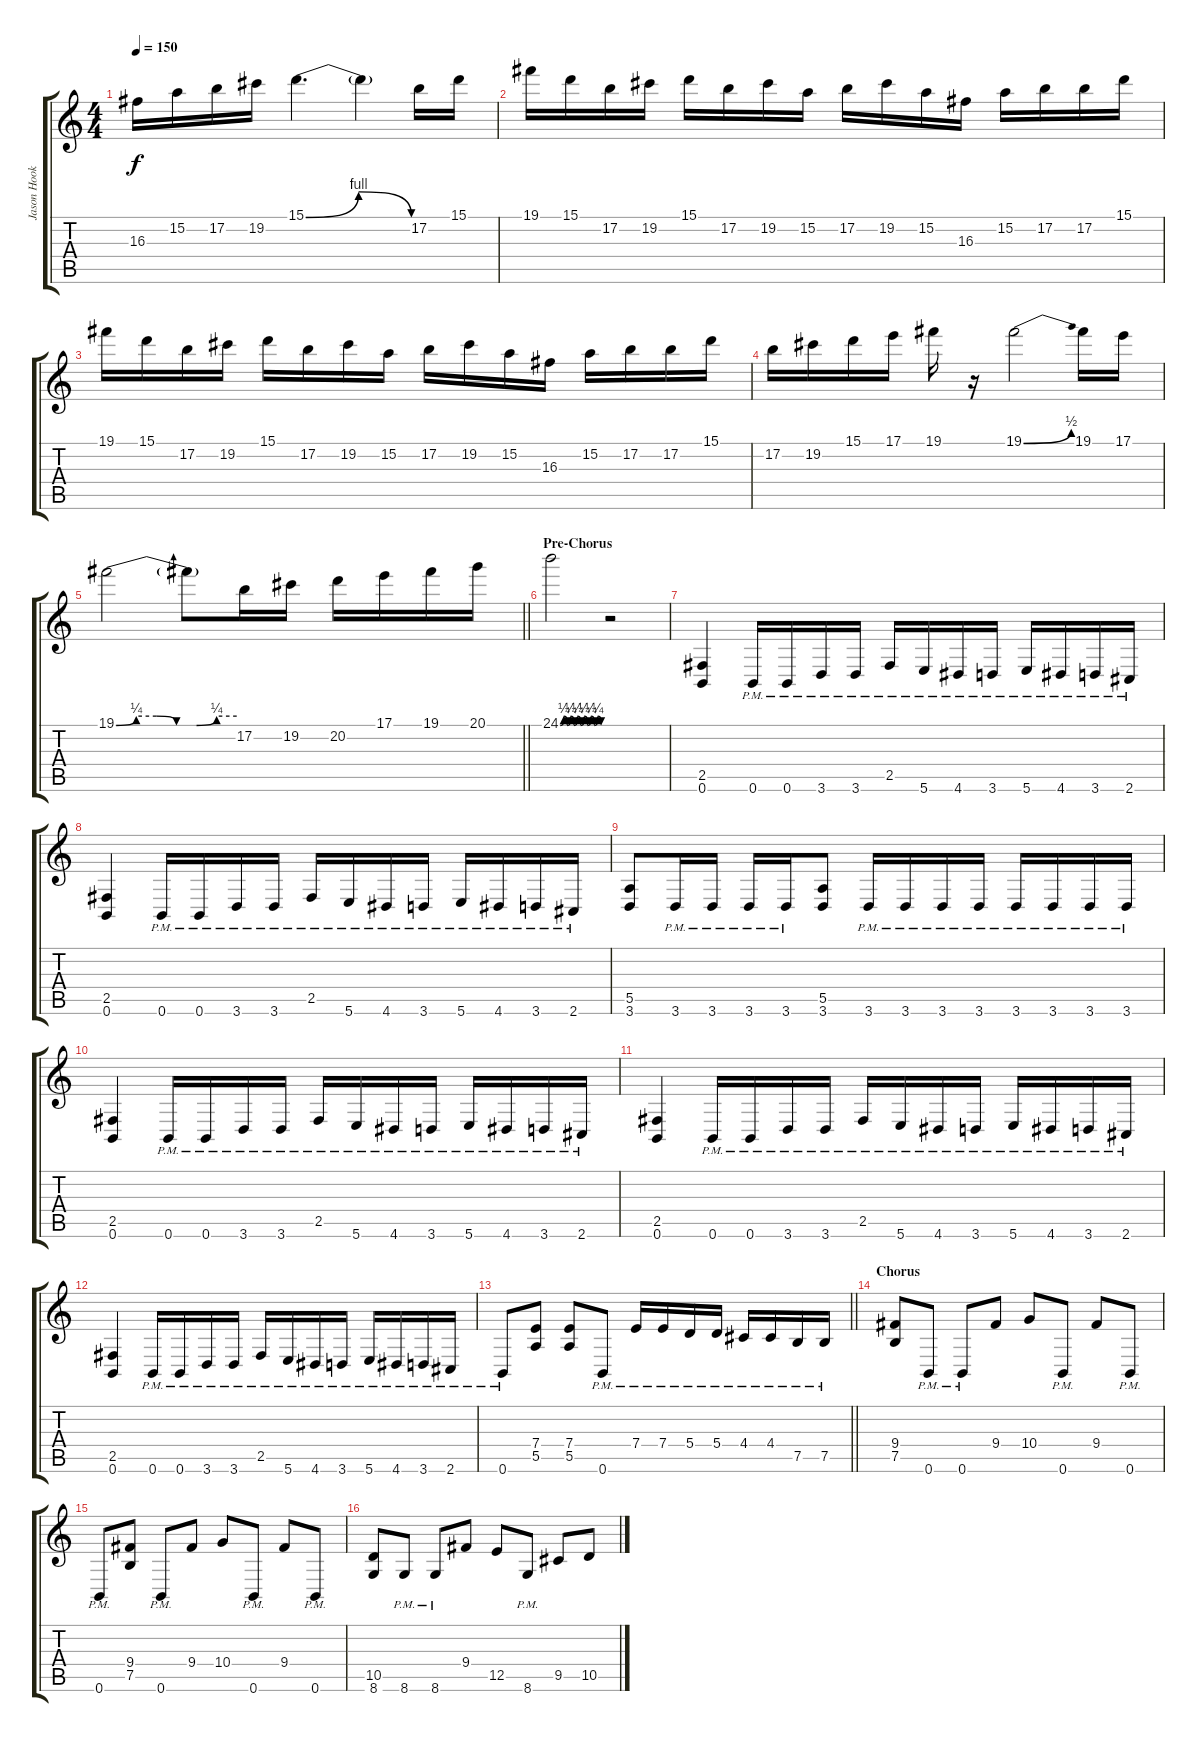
\track ("Jason Hook" "Jason Hook") {instrument distortionguitar}
\staff {score tabs}
\tuning (B3 Gb3 D3 A2 E2 B1) {hide}
\ts (4 4)
\tempo 150
\clef g2
\ks c
16.3.16{dy f} 15.2.16 17.2.16 19.2.16 15.1{be (bendrelease 0 0 10 4 50 4 60 0)}.4{d} 15.1{t}.4 17.2.16 15.1.16 |
19.1.16 15.1.16 17.2.16 19.2.16 15.1.16 17.2.16 19.2.16 15.2.16 17.2.16 19.2.16 15.2.16 16.3.16 15.2.16 17.2.16 17.2.16 15.1.16 |
19.1.16 15.1.16 17.2.16 19.2.16 15.1.16 17.2.16 19.2.16 15.2.16 17.2.16 19.2.16 15.2.16 16.3.16 15.2.16 17.2.16 17.2.16 15.1.16 |
17.2.16 19.2.16 15.1.16 17.1.16 19.1.16 r.16 19.1{be (bend 0 0 60 2)}.2 19.1.16 17.1.16 |
\barLineRight lightlight
19.1{be (custom 0 0 10 1 20 1 30 0 40 0 50 1 60 1)}.2 19.1{t}.8 17.2.16 19.2.16 20.2.16 17.1.16 19.1.16 20.1.16 |
\section ("" "Pre-Chorus")
24.1{be (custom 0 0 5 1 10 0 15 1 20 0 25 1 30 0 35 1 40 0 45 1 50 0 55 1 60 0)}.2 r.2 |
(2.5 0.6).4 0.6{pm}.16 0.6{pm}.16 3.6{pm}.16 3.6{pm}.16 2.5{pm}.16 5.6{pm}.16 4.6{pm}.16 3.6{pm}.16 5.6{pm}.16 4.6{pm}.16 3.6{pm}.16 2.6{pm}.16 |
(2.5 0.6).4 0.6{pm}.16 0.6{pm}.16 3.6{pm}.16 3.6{pm}.16 2.5{pm}.16 5.6{pm}.16 4.6{pm}.16 3.6{pm}.16 5.6{pm}.16 4.6{pm}.16 3.6{pm}.16 2.6{pm}.16 |
(5.5 3.6).8 3.6{pm}.16 3.6{pm}.16 3.6{pm}.16 3.6{pm}.16 (5.5 3.6).8 3.6{pm}.16 3.6{pm}.16 3.6{pm}.16 3.6{pm}.16 3.6{pm}.16 3.6{pm}.16 3.6{pm}.16 3.6{pm}.16 |
(2.5 0.6).4 0.6{pm}.16 0.6{pm}.16 3.6{pm}.16 3.6{pm}.16 2.5{pm}.16 5.6{pm}.16 4.6{pm}.16 3.6{pm}.16 5.6{pm}.16 4.6{pm}.16 3.6{pm}.16 2.6{pm}.16 |
(2.5 0.6).4 0.6{pm}.16 0.6{pm}.16 3.6{pm}.16 3.6{pm}.16 2.5{pm}.16 5.6{pm}.16 4.6{pm}.16 3.6{pm}.16 5.6{pm}.16 4.6{pm}.16 3.6{pm}.16 2.6{pm}.16 |
(2.5 0.6).4 0.6{pm}.16 0.6{pm}.16 3.6{pm}.16 3.6{pm}.16 2.5{pm}.16 5.6{pm}.16 4.6{pm}.16 3.6{pm}.16 5.6{pm}.16 4.6{pm}.16 3.6{pm}.16 2.6{pm}.16 |
\barLineRight lightlight
0.6{pm}.8 (7.4 5.5).8 (7.4 5.5).8 0.6{pm}.8 7.4{pm}.16 7.4{pm}.16 5.4{pm}.16 5.4{pm}.16 4.4{pm}.16 4.4{pm}.16 7.5{pm}.16 7.5{pm}.16 |
\section ("" "Chorus")
(9.4 7.5).8 0.6{pm}.8 0.6{pm}.8 9.4.8 10.4.8 0.6{pm}.8 9.4.8 0.6{pm}.8 |
0.6{pm}.8 (9.4 7.5).8 0.6{pm}.8 9.4.8 10.4.8 0.6{pm}.8 9.4.8 0.6{pm}.8 |
(10.5 8.6).8 8.6{pm}.8 8.6{pm}.8 9.4.8 12.5.8 8.6{pm}.8 9.5.8 10.5.8
